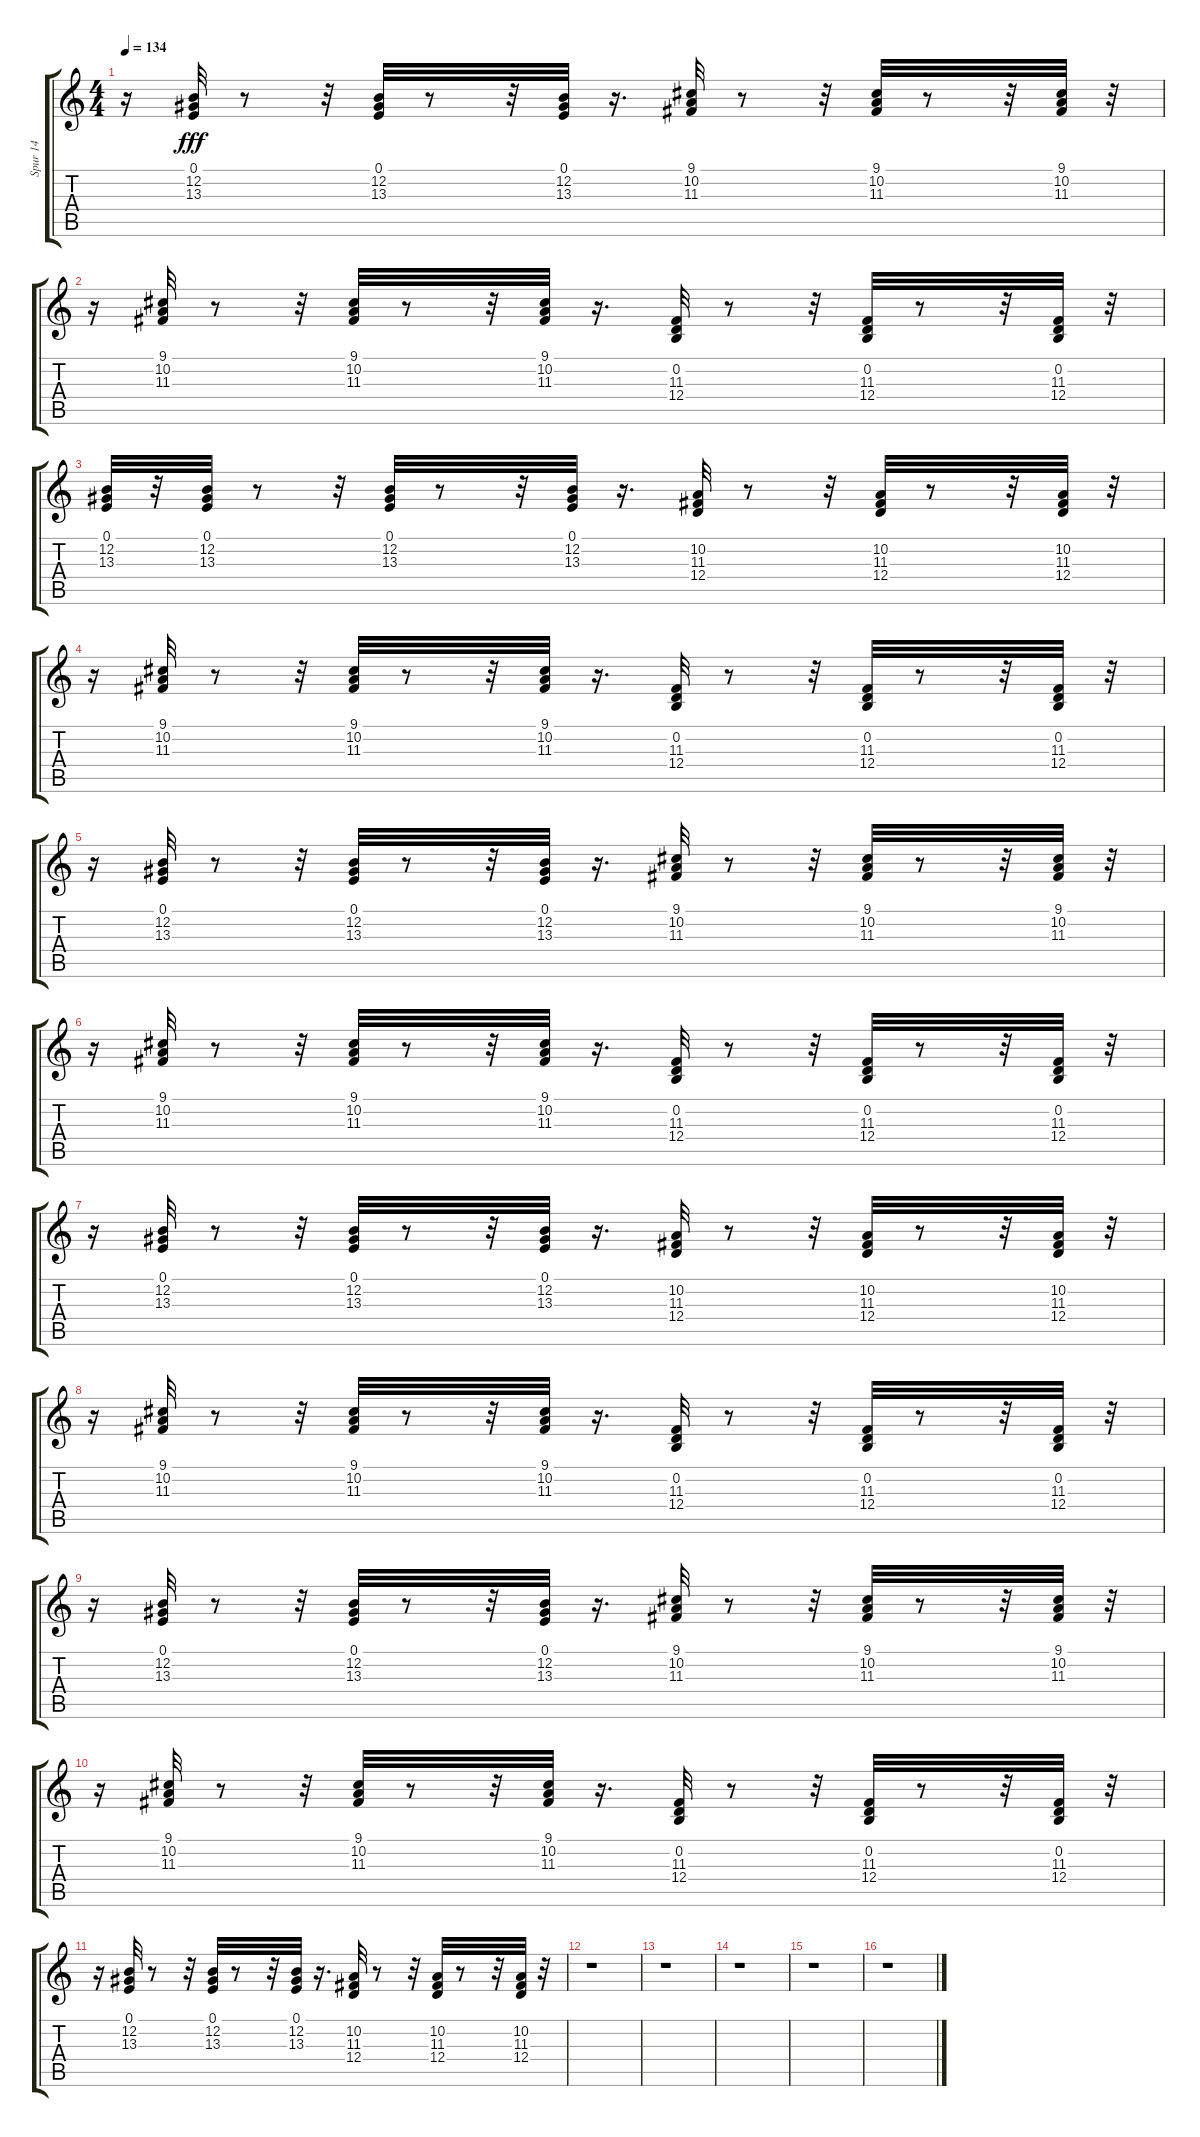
\track ("Spur 14" "Spur 14") {instrument electricgrandpiano}
\staff {score tabs}
\tuning (E4 B3 G3 D3 A2 E2) {hide}
\ts (4 4)
\tempo 134
\clef g2
\ks c
r.16{dy fff} (0.1 12.2 13.3).32 r.8 r.32 (0.1 12.2 13.3).32 r.8 r.32 (0.1 12.2 13.3).32 r.16{d} (9.1 10.2 11.3).32 r.8 r.32 (9.1 10.2 11.3).32 r.8 r.32 (9.1 10.2 11.3).32 r.32 |
r.16 (9.1 10.2 11.3).32 r.8 r.32 (9.1 10.2 11.3).32 r.8 r.32 (9.1 10.2 11.3).32 r.16{d} (0.2 11.3 12.4).32 r.8 r.32 (0.2 11.3 12.4).32 r.8 r.32 (0.2 11.3 12.4).32 r.32 |
(0.1 12.2 13.3).32 r.32 (0.1 12.2 13.3).32 r.8 r.32 (0.1 12.2 13.3).32 r.8 r.32 (0.1 12.2 13.3).32 r.16{d} (10.2 11.3 12.4).32 r.8 r.32 (10.2 11.3 12.4).32 r.8 r.32 (10.2 11.3 12.4).32 r.32 |
r.16 (9.1 10.2 11.3).32 r.8 r.32 (9.1 10.2 11.3).32 r.8 r.32 (9.1 10.2 11.3).32 r.16{d} (0.2 11.3 12.4).32 r.8 r.32 (0.2 11.3 12.4).32 r.8 r.32 (0.2 11.3 12.4).32 r.32 |
r.16 (0.1 12.2 13.3).32 r.8 r.32 (0.1 12.2 13.3).32 r.8 r.32 (0.1 12.2 13.3).32 r.16{d} (9.1 10.2 11.3).32 r.8 r.32 (9.1 10.2 11.3).32 r.8 r.32 (9.1 10.2 11.3).32 r.32 |
r.16 (9.1 10.2 11.3).32 r.8 r.32 (9.1 10.2 11.3).32 r.8 r.32 (9.1 10.2 11.3).32 r.16{d} (0.2 11.3 12.4).32 r.8 r.32 (0.2 11.3 12.4).32 r.8 r.32 (0.2 11.3 12.4).32 r.32 |
r.16 (0.1 12.2 13.3).32 r.8 r.32 (0.1 12.2 13.3).32 r.8 r.32 (0.1 12.2 13.3).32 r.16{d} (10.2 11.3 12.4).32 r.8 r.32 (10.2 11.3 12.4).32 r.8 r.32 (10.2 11.3 12.4).32 r.32 |
r.16 (9.1 10.2 11.3).32 r.8 r.32 (9.1 10.2 11.3).32 r.8 r.32 (9.1 10.2 11.3).32 r.16{d} (0.2 11.3 12.4).32 r.8 r.32 (0.2 11.3 12.4).32 r.8 r.32 (0.2 11.3 12.4).32 r.32 |
r.16 (0.1 12.2 13.3).32 r.8 r.32 (0.1 12.2 13.3).32 r.8 r.32 (0.1 12.2 13.3).32 r.16{d} (9.1 10.2 11.3).32 r.8 r.32 (9.1 10.2 11.3).32 r.8 r.32 (9.1 10.2 11.3).32 r.32 |
r.16 (9.1 10.2 11.3).32 r.8 r.32 (9.1 10.2 11.3).32 r.8 r.32 (9.1 10.2 11.3).32 r.16{d} (0.2 11.3 12.4).32 r.8 r.32 (0.2 11.3 12.4).32 r.8 r.32 (0.2 11.3 12.4).32 r.32 |
r.16 (0.1 12.2 13.3).32 r.8 r.32 (0.1 12.2 13.3).32 r.8 r.32 (0.1 12.2 13.3).32 r.16{d} (10.2 11.3 12.4).32 r.8 r.32 (10.2 11.3 12.4).32 r.8 r.32 (10.2 11.3 12.4).32 r.32 |
r.1 |
r.1 |
r.1 |
r.1 |
r.1
